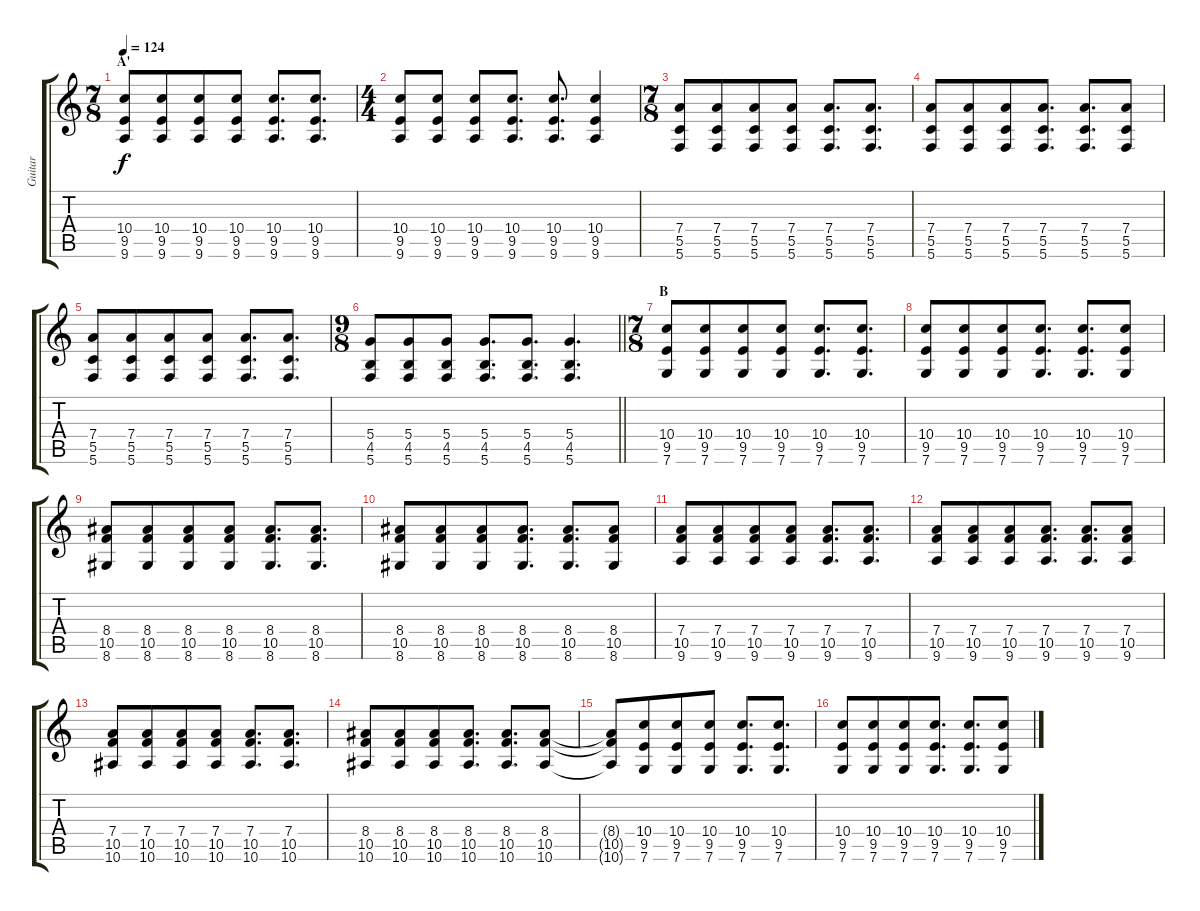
\track ("Guitar" "Guitar") {instrument overdrivenguitar}
\staff {score tabs}
\tuning (G4 E4 A3 D3 G2 C2) {hide}
\ts (7 8)
\section ("" "A'")
\tempo 124
\clef g2
\ks c
(10.4 9.5 9.6).8{dy f} (10.4 9.5 9.6).8 (10.4 9.5 9.6).8 (10.4 9.5 9.6).8 (10.4 9.5 9.6).8{d} (10.4 9.5 9.6).8{d} |
\ts (4 4)
(10.4 9.5 9.6).8 (10.4 9.5 9.6).8 (10.4 9.5 9.6).8 (10.4 9.5 9.6).8{d} (10.4 9.5 9.6).8{d} (10.4 9.5 9.6).4 |
\ts (7 8)
(7.4 5.5 5.6).8 (7.4 5.5 5.6).8 (7.4 5.5 5.6).8 (7.4 5.5 5.6).8 (7.4 5.5 5.6).8{d} (7.4 5.5 5.6).8{d} |
(7.4 5.5 5.6).8 (7.4 5.5 5.6).8 (7.4 5.5 5.6).8 (7.4 5.5 5.6).8{d} (7.4 5.5 5.6).8{d} (7.4 5.5 5.6).8 |
(7.4 5.5 5.6).8 (7.4 5.5 5.6).8 (7.4 5.5 5.6).8 (7.4 5.5 5.6).8 (7.4 5.5 5.6).8{d} (7.4 5.5 5.6).8{d} |
\ts (9 8)
\barLineRight lightlight
(5.4 4.5 5.6).8 (5.4 4.5 5.6).8 (5.4 4.5 5.6).8 (5.4 4.5 5.6).8{d} (5.4 4.5 5.6).8{d} (5.4 4.5 5.6).4{d} |
\ts (7 8)
\section ("" "B")
(10.4 9.5 7.6).8 (10.4 9.5 7.6).8 (10.4 9.5 7.6).8 (10.4 9.5 7.6).8 (10.4 9.5 7.6).8{d} (10.4 9.5 7.6).8{d} |
(10.4 9.5 7.6).8 (10.4 9.5 7.6).8 (10.4 9.5 7.6).8 (10.4 9.5 7.6).8{d} (10.4 9.5 7.6).8{d} (10.4 9.5 7.6).8 |
(8.4 10.5 8.6).8 (8.4 10.5 8.6).8 (8.4 10.5 8.6).8 (8.4 10.5 8.6).8 (8.4 10.5 8.6).8{d} (8.4 10.5 8.6).8{d} |
(8.4 10.5 8.6).8 (8.4 10.5 8.6).8 (8.4 10.5 8.6).8 (8.4 10.5 8.6).8{d} (8.4 10.5 8.6).8{d} (8.4 10.5 8.6).8 |
(7.4 10.5 9.6).8 (7.4 10.5 9.6).8 (7.4 10.5 9.6).8 (7.4 10.5 9.6).8 (7.4 10.5 9.6).8{d} (7.4 10.5 9.6).8{d} |
(7.4 10.5 9.6).8 (7.4 10.5 9.6).8 (7.4 10.5 9.6).8 (7.4 10.5 9.6).8{d} (7.4 10.5 9.6).8{d} (7.4 10.5 9.6).8 |
(7.4 10.5 10.6).8 (7.4 10.5 10.6).8 (7.4 10.5 10.6).8 (7.4 10.5 10.6).8 (7.4 10.5 10.6).8{d} (7.4 10.5 10.6).8{d} |
(8.4 10.5 10.6).8 (8.4 10.5 10.6).8 (8.4 10.5 10.6).8 (8.4 10.5 10.6).8{d} (8.4 10.5 10.6).8{d} (8.4 10.5 10.6).8 |
(8.4{t} 10.5{t} 10.6{t}).8 (10.4 9.5 7.6).8 (10.4 9.5 7.6).8 (10.4 9.5 7.6).8 (10.4 9.5 7.6).8{d} (10.4 9.5 7.6).8{d} |
(10.4 9.5 7.6).8 (10.4 9.5 7.6).8 (10.4 9.5 7.6).8 (10.4 9.5 7.6).8{d} (10.4 9.5 7.6).8{d} (10.4 9.5 7.6).8
